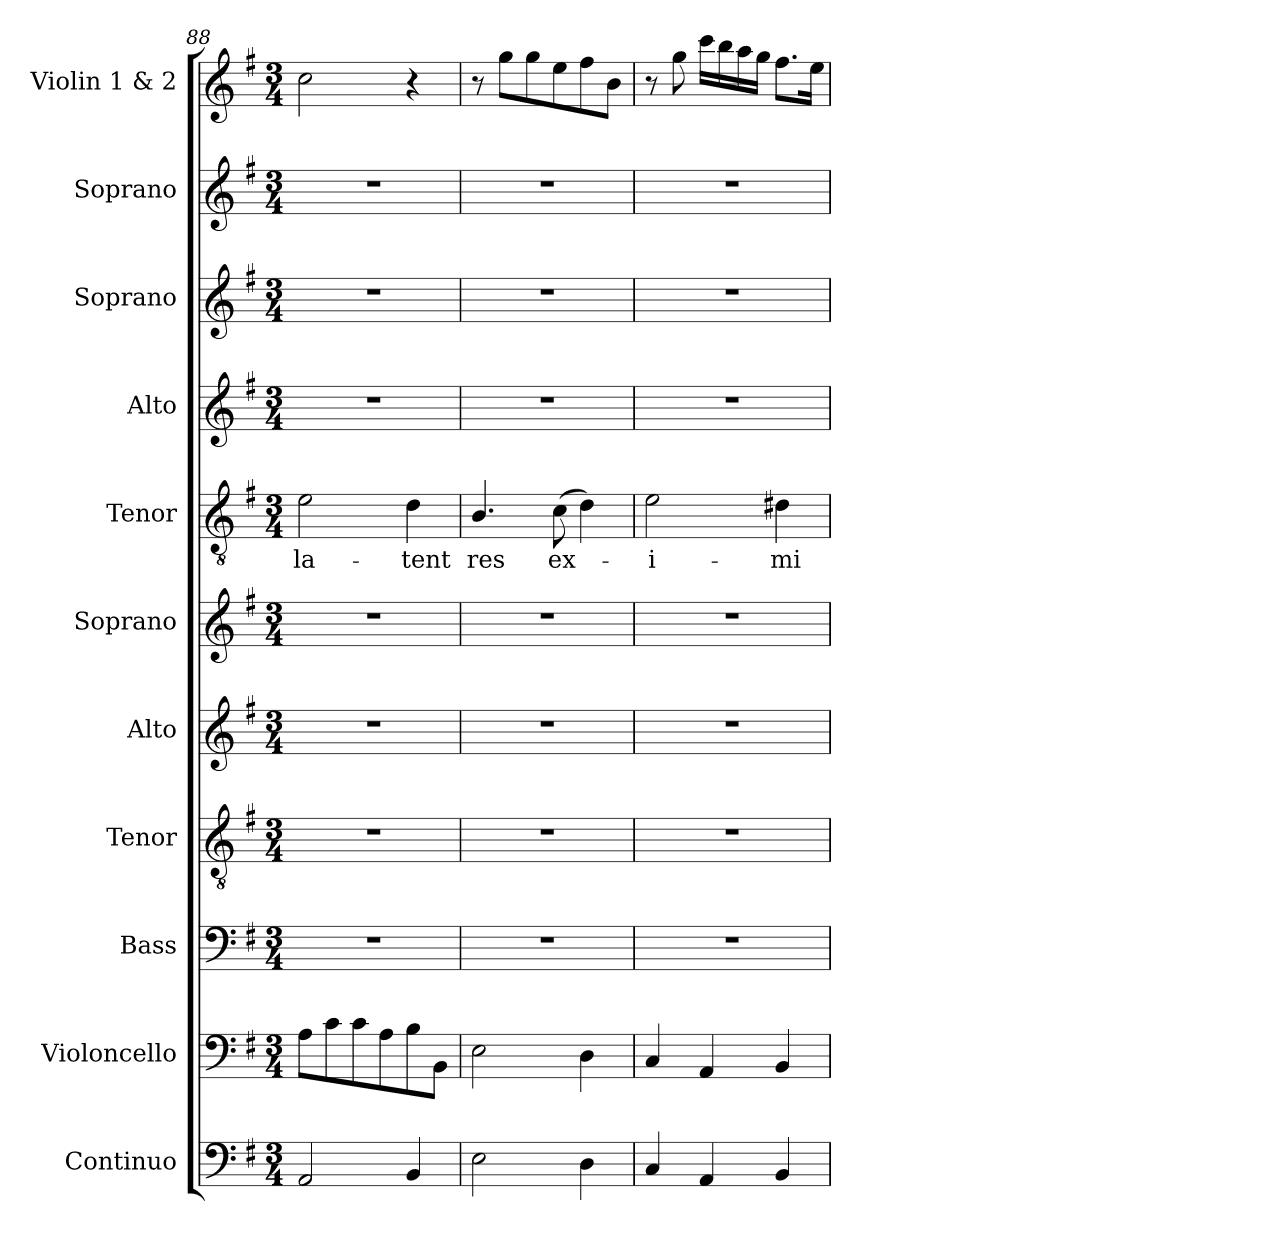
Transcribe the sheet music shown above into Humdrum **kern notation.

**kern	**kern	**kern	**kern	**kern	**kern	**kern	**text	**kern	**kern	**kern	**kern
*part11	*part10	*part9	*part8	*part7	*part6	*part5	*part5	*part4	*part3	*part2	*part1
*staff11	*staff10	*staff9	*staff8	*staff7	*staff6	*staff5	*staff5	*staff4	*staff3	*staff2	*staff1
*I"Continuo	*I"Violoncello	*I"Bass	*I"Tenor	*I"Alto	*I"Soprano	*I"Tenor	*	*I"Alto	*I"Soprano	*I"Soprano	*I"Violin 1 & 2
*I'Cont.	*I'Vc.	*I'B.	*I'T.	*I'A.	*I'S.	*I'T.	*	*I'A.	*I'S.	*I'S.	*I'Vln. 1/2
*clefF4	*clefF4	*clefF4	*clefGv2	*clefG2	*clefG2	*clefGv2	*	*clefG2	*clefG2	*clefG2	*clefG2
*	*	*	*ITrd7c12	*	*	*ITrd7c12	*	*	*	*	*
*k[f#]	*k[f#]	*k[f#]	*k[f#]	*k[f#]	*k[f#]	*k[f#]	*	*k[f#]	*k[f#]	*k[f#]	*k[f#]
*G:	*G:	*G:	*G:	*G:	*G:	*G:	*	*G:	*G:	*G:	*G:
*M3/4	*M3/4	*M3/4	*M3/4	*M3/4	*M3/4	*M3/4	*	*M3/4	*M3/4	*M3/4	*M3/4
=88	=88	=88	=88	=88	=88	=88	=88	=88	=88	=88	=88
!	!	!LO:N:vis=1	!LO:N:vis=1	!LO:N:vis=1	!LO:N:vis=1	!	!	!	!	!	!
!	!	!	!	!	!	!	!LO:LY:b:color=#000000	!LO:N:vis=1	!LO:N:vis=1	!LO:N:vis=1	!
2AAi/	8Ai\L	2.r	2.r	2.r	2.r	2Ei\	la-	2.r	2.r	2.r	2cci\
.	8ci\	.	.	.	.	.	.	.	.	.	.
.	8ci\	.	.	.	.	.	.	.	.	.	.
.	8Ai\	.	.	.	.	.	.	.	.	.	.
!	!	!	!	!	!	!	!LO:LY:b:color=#000000	!	!	!	!
4BBi/	8Bi\	.	.	.	.	4Di\	-tent	.	.	.	4r
.	8BBi\J	.	.	.	.	.	.	.	.	.	.
=89	=89	=89	=89	=89	=89	=89	=89	=89	=89	=89	=89
!	!	!LO:N:vis=1	!LO:N:vis=1	!LO:N:vis=1	!LO:N:vis=1	!	!	!	!	!	!
!	!	!	!	!	!	!	!LO:LY:b:color=#000000	!LO:N:vis=1	!LO:N:vis=1	!LO:N:vis=1	!
2Ei\	2Ei\	2.r	2.r	2.r	2.r	4.BBi/	res	2.r	2.r	2.r	8r
.	.	.	.	.	.	.	.	.	.	.	8ggi\L
.	.	.	.	.	.	.	.	.	.	.	8ggi\
!	!	!	!	!	!	!	!LO:LY:b:color=#000000	!	!	!	!
.	.	.	.	.	.	(8Ci\	ex-	.	.	.	8eei\
4Di\	4Di\	.	.	.	.	4Di\)	.	.	.	.	8ff#i\
.	.	.	.	.	.	.	.	.	.	.	8bi\J
=90	=90	=90	=90	=90	=90	=90	=90	=90	=90	=90	=90
!	!	!LO:N:vis=1	!LO:N:vis=1	!LO:N:vis=1	!LO:N:vis=1	!	!	!	!	!	!
!	!	!	!	!	!	!	!LO:LY:b:color=#000000	!LO:N:vis=1	!LO:N:vis=1	!LO:N:vis=1	!
4Ci/	4Ci/	2.r	2.r	2.r	2.r	2Ei\	-i-	2.r	2.r	2.r	8r
.	.	.	.	.	.	.	.	.	.	.	8ggi\
4AAi/	4AAi/	.	.	.	.	.	.	.	.	.	16ccci\LL
.	.	.	.	.	.	.	.	.	.	.	16bbi\
.	.	.	.	.	.	.	.	.	.	.	16aai\
.	.	.	.	.	.	.	.	.	.	.	16ggi\JJ
!	!	!	!	!	!	!	!LO:LY:b:color=#000000	!	!	!	!
4BBi/	4BBi/	.	.	.	.	4D#Xi\	-mi-	.	.	.	8.ff#i\L
.	.	.	.	.	.	.	.	.	.	.	16eei\Jk
=	=	=	=	=	=	=	=	=	=	=	=
*-	*-	*-	*-	*-	*-	*-	*-	*-	*-	*-	*-
